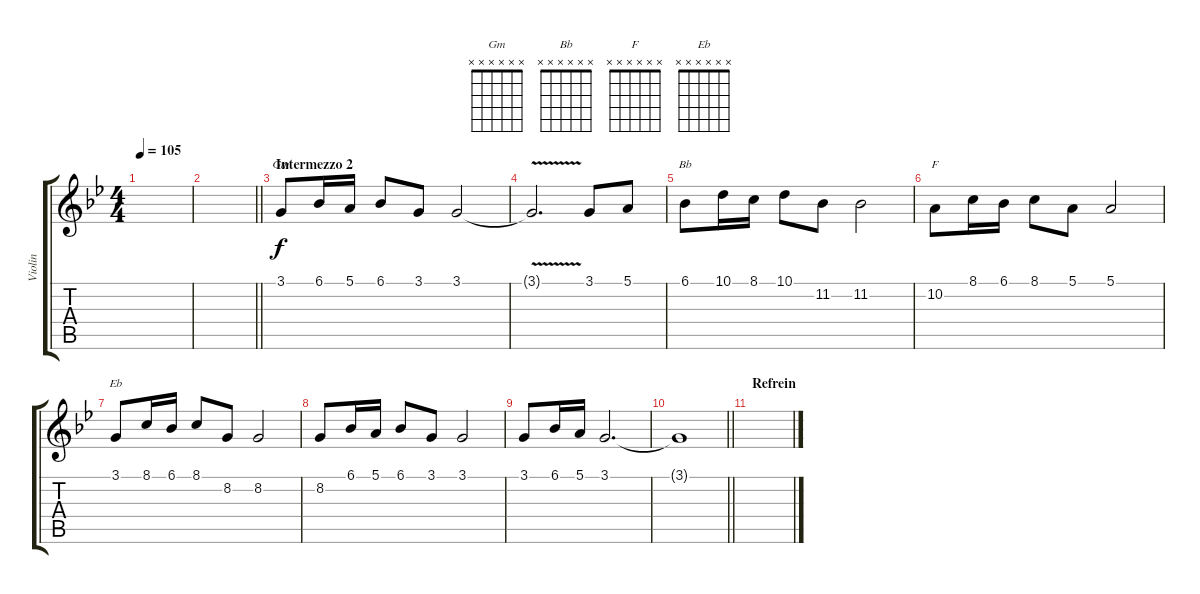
\track ("Violin" "Violin") {instrument violin}
\staff {score tabs}
\tuning (E4 B3 G3 D3 A2 E2) {hide}
\chord ("Gm" x x x x x x)
\chord ("Bb" x x x x x x)
\chord ("F" x x x x x x)
\chord ("Eb" x x x x x x)
\ts (4 4)
\tempo 105
\clef g2
\ks bb
|
\barLineRight lightlight
|
\section ("" "Intermezzo 2")
3.1.8{ch "Gm"} 6.1.16 5.1.16 6.1.8 3.1.8 3.1.2 |
3.1{v t}.2{d} 3.1.8 5.1.8 |
6.1.8{ch "Bb"} 10.1.16 8.1.16 10.1.8 11.2.8 11.2.2 |
10.2.8{ch "F"} 8.1.16 6.1.16 8.1.8 5.1.8 5.1.2 |
3.1.8{ch "Eb"} 8.1.16 6.1.16 8.1.8 8.2.8 8.2.2 |
8.2.8 6.1.16 5.1.16 6.1.8 3.1.8 3.1.2 |
3.1.8 6.1.16 5.1.16 3.1.2{d} |
\barLineRight lightlight
3.1{t}.1 |
\section ("" "Refrein")
